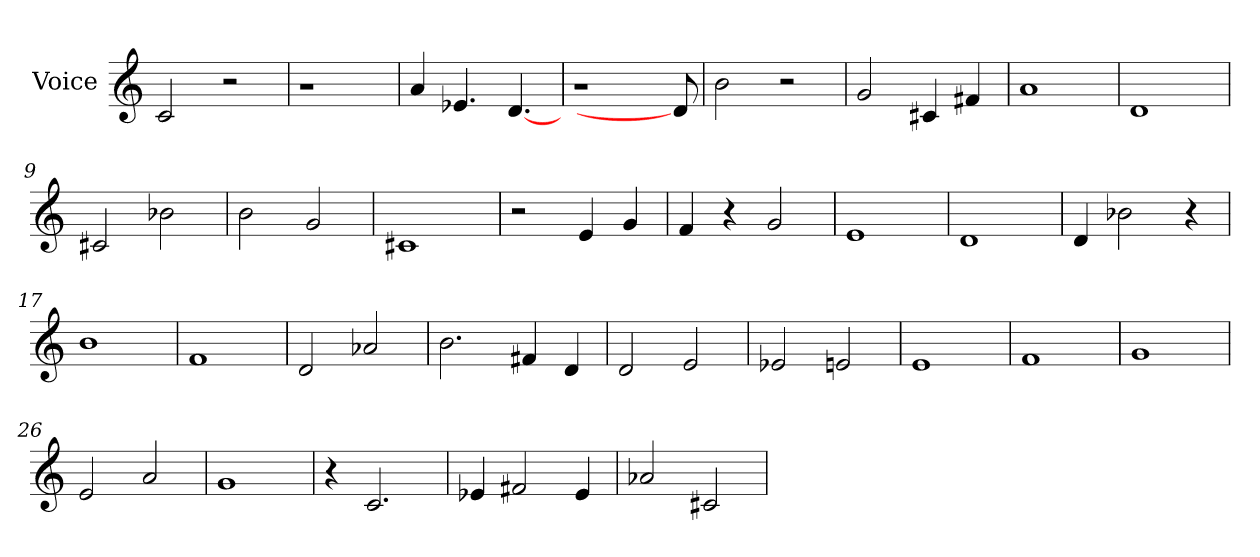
**kern
*part1
*staff1
*I"Voice
*I'Voice
*clefG2
=1
2c/
2rcc
=2
1rcc
=3
4a/
4.e-X/
[4.d/
=4
1rcc
8d/]
=5
2b\
2rcc
=6
2g/
4c#X/
4f#X/
=7
1a
=8
1d
=9
2c#X/
2b-X\
=10
2b\
2g/
=11
1c#X
=12
2rcc
4e/
4g/
=13
4f/
4r
2g/
=14
1e
=15
1d
!!LO:LB:g=z
=16
4d/
2b-X\
4r
=17
1b
=18
1f
=19
2d/
2a-X/
=20
2.b\
4f#X/
4d/
=21
2d/
2e/
=22
2e-X/
2en/
=23
1e
=24
1f
=25
1g
=26
2e/
2a/
=27
1g
=28
4r
2.c/
=29
4e-X/
2f#X/
4e-/
!!LO:LB:g=z
=30
2a-X/
2c#X/
=
*-
